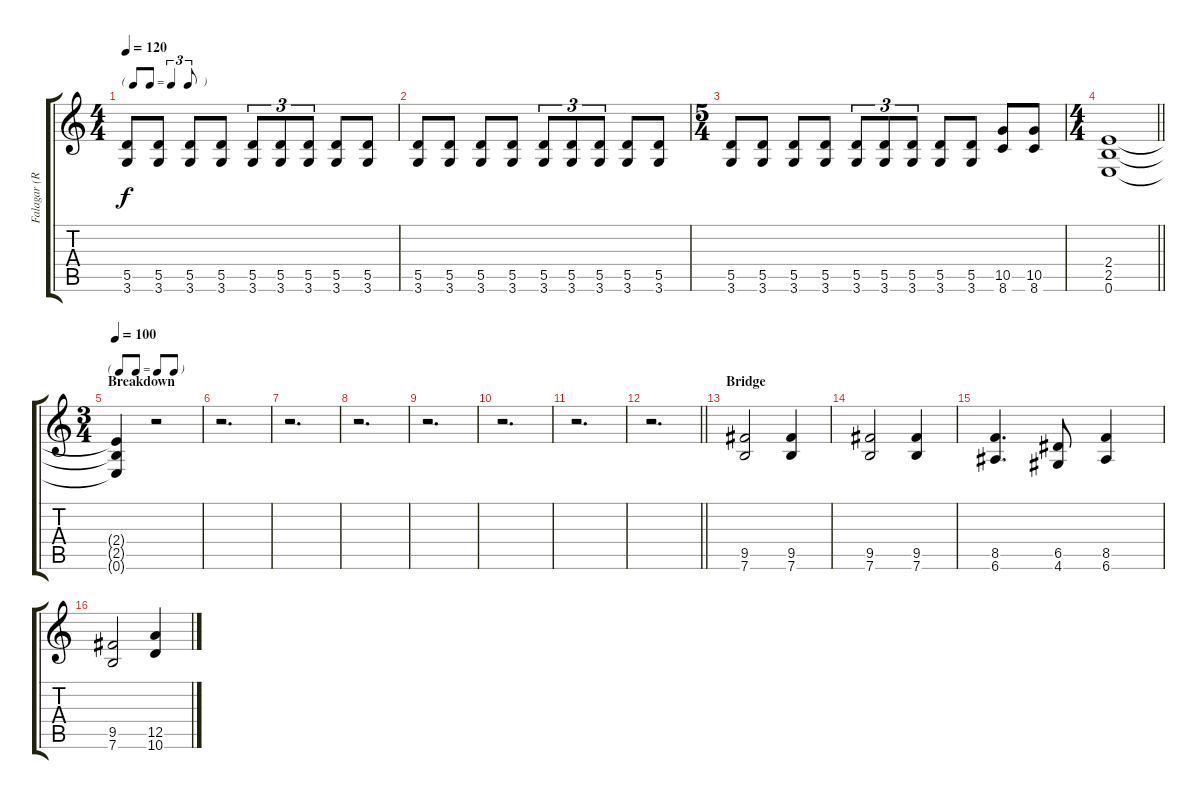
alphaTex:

\track ("Falagar (Rhythm)" "Falagar (R") {instrument distortionguitar}
\staff {score tabs}
\tuning (E4 B3 G3 D3 A2 E2) {hide}
\ts (4 4)
\tf triplet8th
\tempo 120
\clef g2
\ks c
(5.5 3.6).8{dy f} (5.5 3.6).8 (5.5 3.6).8 (5.5 3.6).8 (5.5 3.6).8{tu (3 2)} (5.5 3.6).8{tu (3 2)} (5.5 3.6).8{tu (3 2)} (5.5 3.6).8 (5.5 3.6).8 |
(5.5 3.6).8 (5.5 3.6).8 (5.5 3.6).8 (5.5 3.6).8 (5.5 3.6).8{tu (3 2)} (5.5 3.6).8{tu (3 2)} (5.5 3.6).8{tu (3 2)} (5.5 3.6).8 (5.5 3.6).8 |
\ts (5 4)
(5.5 3.6).8 (5.5 3.6).8 (5.5 3.6).8 (5.5 3.6).8 (5.5 3.6).8{tu (3 2)} (5.5 3.6).8{tu (3 2)} (5.5 3.6).8{tu (3 2)} (5.5 3.6).8 (5.5 3.6).8 (10.5 8.6).8 (10.5 8.6).8 |
\ts (4 4)
\barLineRight lightlight
(2.4 2.5 0.6).1{volume 0} |
\ts (3 4)
\tf none
\section ("" "Breakdown")
\tempo 100
(2.4{t} 2.5{t} 0.6{t}).4 r.2 |
r.2{d} |
r.2{d} |
r.2{d} |
r.2{d} |
r.2{d} |
r.2{d} |
\barLineRight lightlight
r.2{d volume 10} |
\section ("" "Bridge")
(9.5 7.6).2 (9.5 7.6).4 |
(9.5 7.6).2 (9.5 7.6).4 |
(8.5 6.6).4{d} (6.5 4.6).8 (8.5 6.6).4 |
(9.5 7.6).2 (12.5 10.6).4
